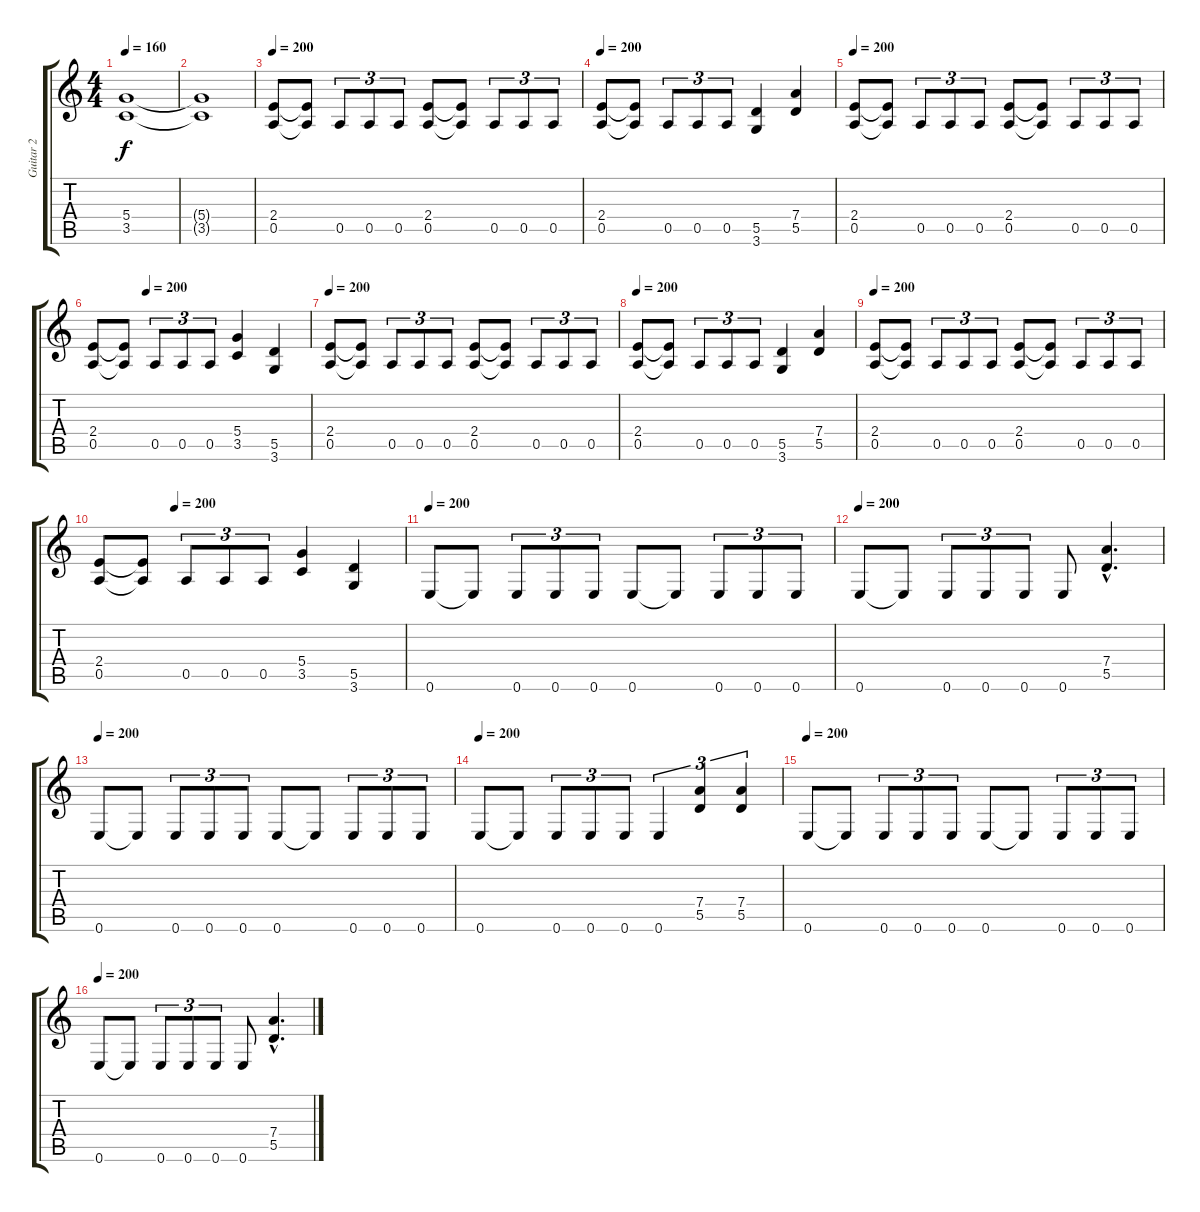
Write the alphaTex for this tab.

\track ("Guitar 2" "Guitar 2") {instrument distortionguitar}
\staff {score tabs}
\tuning (E4 B3 G3 D3 A2 E2) {hide}
\ts (4 4)
\tempo 160
\clef g2
\ks c
(5.4{t} 3.5{t}).1{dy f} |
(5.4{t} 3.5{t}).1 |
\tempo 200
(2.4 0.5).8 (2.4{t} 0.5{t}).8 0.5.8{tu (3 2)} 0.5.8{tu (3 2)} 0.5.8{tu (3 2)} (2.4 0.5).8 (2.4{t} 0.5{t}).8 0.5.8{tu (3 2)} 0.5.8{tu (3 2)} 0.5.8{tu (3 2)} |
\tempo 200
(2.4 0.5).8 (2.4{t} 0.5{t}).8 0.5.8{tu (3 2)} 0.5.8{tu (3 2)} 0.5.8{tu (3 2)} (5.5 3.6).4 (7.4 5.5).4 |
\tempo 200
(2.4 0.5).8 (2.4{t} 0.5{t}).8 0.5.8{tu (3 2)} 0.5.8{tu (3 2)} 0.5.8{tu (3 2)} (2.4 0.5).8 (2.4{t} 0.5{t}).8 0.5.8{tu (3 2)} 0.5.8{tu (3 2)} 0.5.8{tu (3 2)} |
\tempo (200 0.25)
(2.4 0.5).8 (2.4{t} 0.5{t}).8 0.5.8{tu (3 2)} 0.5.8{tu (3 2)} 0.5.8{tu (3 2)} (5.4 3.5).4 (5.5 3.6).4 |
\tempo 200
(2.4 0.5).8 (2.4{t} 0.5{t}).8 0.5.8{tu (3 2)} 0.5.8{tu (3 2)} 0.5.8{tu (3 2)} (2.4 0.5).8 (2.4{t} 0.5{t}).8 0.5.8{tu (3 2)} 0.5.8{tu (3 2)} 0.5.8{tu (3 2)} |
\tempo 200
(2.4 0.5).8 (2.4{t} 0.5{t}).8 0.5.8{tu (3 2)} 0.5.8{tu (3 2)} 0.5.8{tu (3 2)} (5.5 3.6).4 (7.4 5.5).4 |
\tempo 200
(2.4 0.5).8 (2.4{t} 0.5{t}).8 0.5.8{tu (3 2)} 0.5.8{tu (3 2)} 0.5.8{tu (3 2)} (2.4 0.5).8 (2.4{t} 0.5{t}).8 0.5.8{tu (3 2)} 0.5.8{tu (3 2)} 0.5.8{tu (3 2)} |
\tempo (200 0.25)
(2.4 0.5).8 (2.4{t} 0.5{t}).8 0.5.8{tu (3 2)} 0.5.8{tu (3 2)} 0.5.8{tu (3 2)} (5.4 3.5).4 (5.5 3.6).4 |
\tempo 200
0.6.8 0.6{t}.8 0.6.8{tu (3 2)} 0.6.8{tu (3 2)} 0.6.8{tu (3 2)} 0.6.8 0.6{t}.8 0.6.8{tu (3 2)} 0.6.8{tu (3 2)} 0.6.8{tu (3 2)} |
\tempo 200
0.6.8 0.6{t}.8 0.6.8{tu (3 2)} 0.6.8{tu (3 2)} 0.6.8{tu (3 2)} 0.6.8 (7.4{hac} 5.5{hac}).4{d} |
\tempo 200
0.6.8 0.6{t}.8 0.6.8{tu (3 2)} 0.6.8{tu (3 2)} 0.6.8{tu (3 2)} 0.6.8 0.6{t}.8 0.6.8{tu (3 2)} 0.6.8{tu (3 2)} 0.6.8{tu (3 2)} |
\tempo 200
0.6.8 0.6{t}.8 0.6.8{tu (3 2)} 0.6.8{tu (3 2)} 0.6.8{tu (3 2)} 0.6.4{tu (3 2)} (7.4 5.5).4{tu (3 2)} (7.4 5.5).4{tu (3 2)} |
\tempo 200
0.6.8 0.6{t}.8 0.6.8{tu (3 2)} 0.6.8{tu (3 2)} 0.6.8{tu (3 2)} 0.6.8 0.6{t}.8 0.6.8{tu (3 2)} 0.6.8{tu (3 2)} 0.6.8{tu (3 2)} |
\tempo 200
0.6.8 0.6{t}.8 0.6.8{tu (3 2)} 0.6.8{tu (3 2)} 0.6.8{tu (3 2)} 0.6.8 (7.4{hac} 5.5{hac}).4{d}
